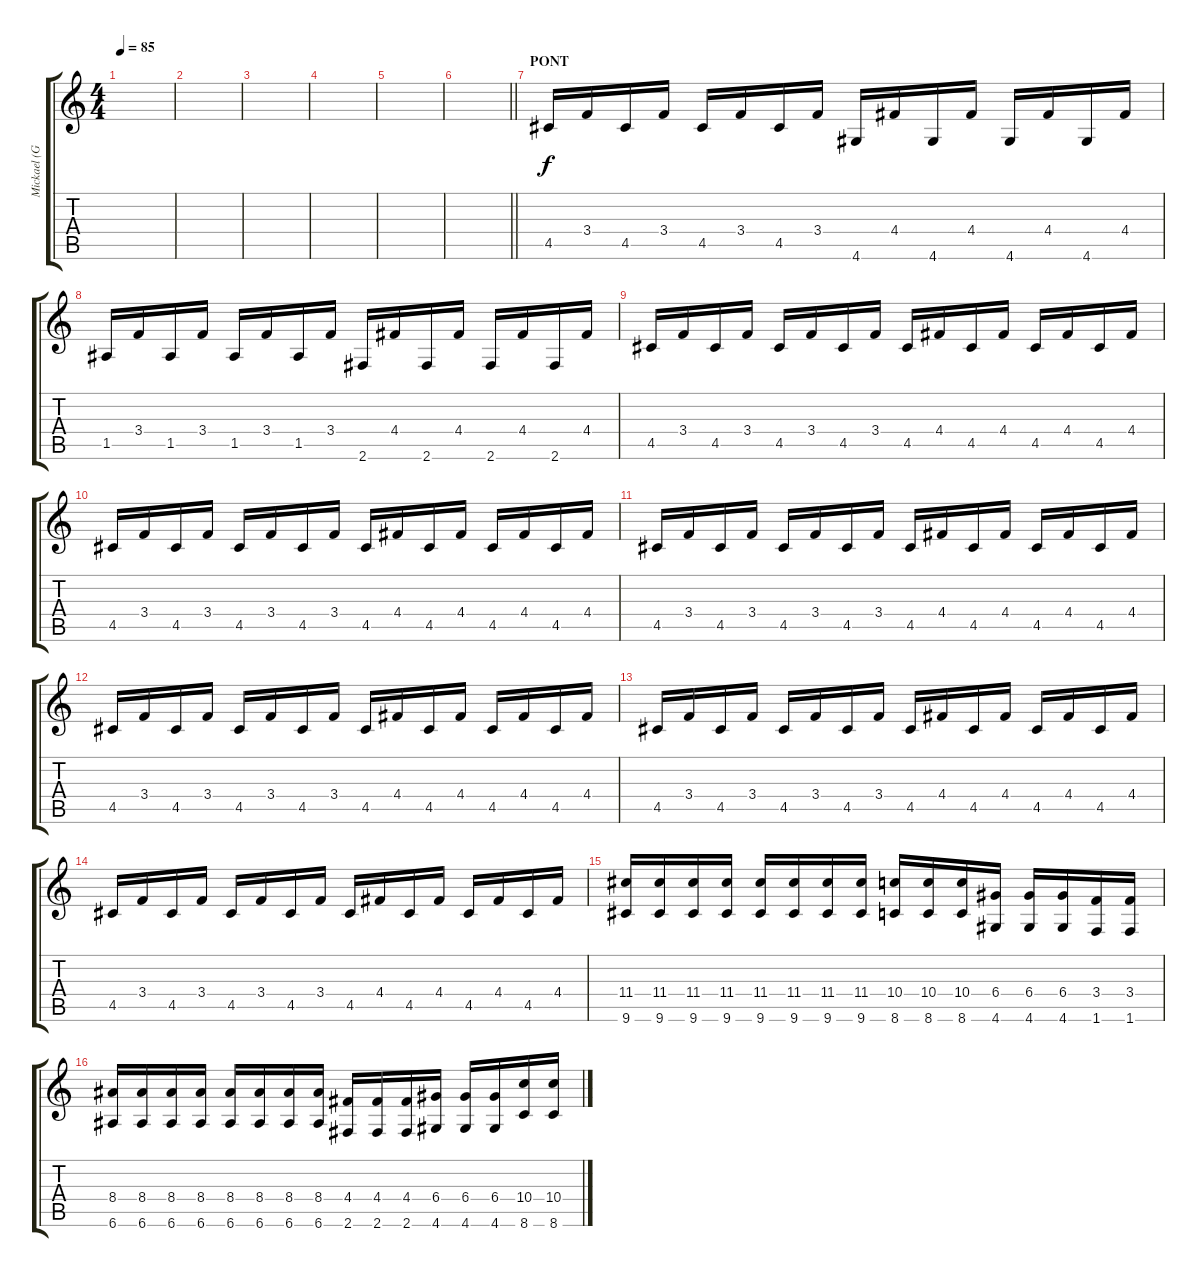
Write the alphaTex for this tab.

\track ("Mickael (Guitar_02)" "Mickael (G") {instrument distortionguitar}
\staff {score tabs}
\tuning (E4 B3 G3 D3 A2 E2) {hide}
\ts (4 4)
\tempo 85
\clef g2
\ks c
|
|
|
|
|
\barLineRight lightlight
|
\section ("" "PONT")
4.5.16 3.4.16 4.5.16 3.4.16 4.5.16 3.4.16 4.5.16 3.4.16 4.6.16 4.4.16 4.6.16 4.4.16 4.6.16 4.4.16 4.6.16 4.4.16 |
1.5.16 3.4.16 1.5.16 3.4.16 1.5.16 3.4.16 1.5.16 3.4.16 2.6.16 4.4.16 2.6.16 4.4.16 2.6.16 4.4.16 2.6.16 4.4.16 |
4.5.16 3.4.16 4.5.16 3.4.16 4.5.16 3.4.16 4.5.16 3.4.16 4.5.16 4.4.16 4.5.16 4.4.16 4.5.16 4.4.16 4.5.16 4.4.16 |
4.5.16 3.4.16 4.5.16 3.4.16 4.5.16 3.4.16 4.5.16 3.4.16 4.5.16 4.4.16 4.5.16 4.4.16 4.5.16 4.4.16 4.5.16 4.4.16 |
4.5.16 3.4.16 4.5.16 3.4.16 4.5.16 3.4.16 4.5.16 3.4.16 4.5.16 4.4.16 4.5.16 4.4.16 4.5.16 4.4.16 4.5.16 4.4.16 |
4.5.16 3.4.16 4.5.16 3.4.16 4.5.16 3.4.16 4.5.16 3.4.16 4.5.16 4.4.16 4.5.16 4.4.16 4.5.16 4.4.16 4.5.16 4.4.16 |
4.5.16 3.4.16 4.5.16 3.4.16 4.5.16 3.4.16 4.5.16 3.4.16 4.5.16 4.4.16 4.5.16 4.4.16 4.5.16 4.4.16 4.5.16 4.4.16 |
4.5.16 3.4.16 4.5.16 3.4.16 4.5.16 3.4.16 4.5.16 3.4.16 4.5.16 4.4.16 4.5.16 4.4.16 4.5.16 4.4.16 4.5.16 4.4.16 |
(11.4 9.6).16 (11.4 9.6).16 (11.4 9.6).16 (11.4 9.6).16 (11.4 9.6).16 (11.4 9.6).16 (11.4 9.6).16 (11.4 9.6).16 (10.4 8.6).16 (10.4 8.6).16 (10.4 8.6).16 (6.4 4.6).16 (6.4 4.6).16 (6.4 4.6).16 (3.4 1.6).16 (3.4 1.6).16 |
(8.4 6.6).16 (8.4 6.6).16 (8.4 6.6).16 (8.4 6.6).16 (8.4 6.6).16 (8.4 6.6).16 (8.4 6.6).16 (8.4 6.6).16 (4.4 2.6).16 (4.4 2.6).16 (4.4 2.6).16 (6.4 4.6).16 (6.4 4.6).16 (6.4 4.6).16 (10.4 8.6).16 (10.4 8.6).16
